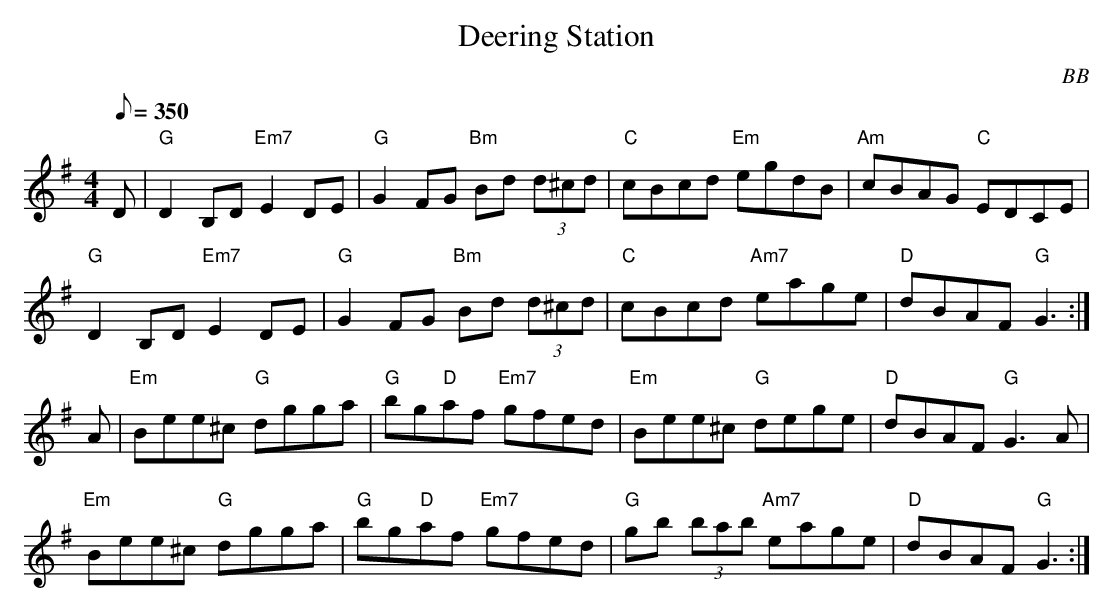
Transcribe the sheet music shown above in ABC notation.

X:1
T: Deering Station
C: BB
Q: 1/8=350
M: 4/4
L: 1/8
K: G
D |"G"D2 B,D "Em7"E2 DE|"G"G2 FG "Bm"Bd (3d^cd|"C"cBcd "Em"egdB |"Am"cBAG "C"EDCE |
"G"D2 B,D "Em7"E2 DE|"G"G2 FG "Bm"Bd (3d^cd |"C"cBcd "Am7"eage |"D"dBAF "G"G3 :|
A | "Em"Bee^c "G"dgga|"G"bg"D"af "Em7"gfed|"Em"Bee^c "G"dege |"D"dBAF "G"G3 A |
"Em"Bee^c "G"dgga|"G"bg"D"af "Em7"gfed|"G"gb (3bab "Am7"eage |"D"dBAF "G"G3 :|
